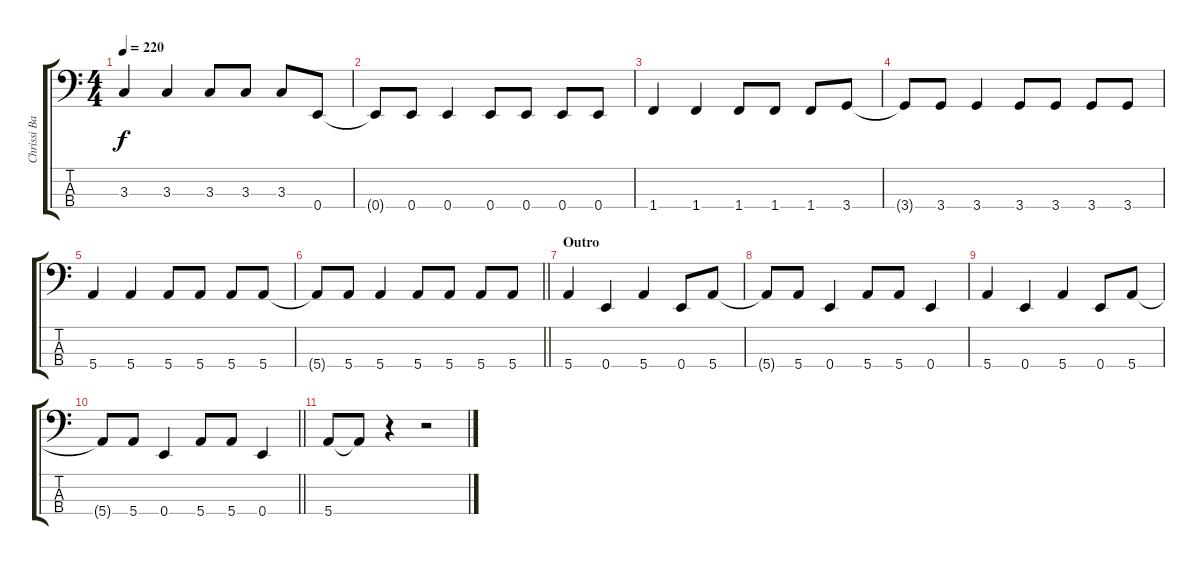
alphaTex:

\track ("Chrissi Bass" "Chrissi Ba") {instrument electricbassfinger}
\staff {score tabs}
\tuning (G2 D2 A1 E1) {hide}
\ts (4 4)
\tempo 220
\clef f4
\ks c
3.3.4{dy f} 3.3.4 3.3.8 3.3.8 3.3.8 0.4.8 |
0.4{t}.8 0.4.8 0.4.4 0.4.8 0.4.8 0.4.8 0.4.8 |
1.4.4 1.4.4 1.4.8 1.4.8 1.4.8 3.4.8 |
3.4{t}.8 3.4.8 3.4.4 3.4.8 3.4.8 3.4.8 3.4.8 |
5.4.4 5.4.4 5.4.8 5.4.8 5.4.8 5.4.8 |
\barLineRight lightlight
5.4{t}.8 5.4.8 5.4.4 5.4.8 5.4.8 5.4.8 5.4.8 |
\section ("" "Outro")
5.4.4 0.4.4 5.4.4 0.4.8 5.4.8 |
5.4{t}.8 5.4.8 0.4.4 5.4.8 5.4.8 0.4.4 |
5.4.4 0.4.4 5.4.4 0.4.8 5.4.8 |
\barLineRight lightlight
5.4{t}.8 5.4.8 0.4.4 5.4.8 5.4.8 0.4.4 |
5.4.8 5.4{t}.8 r.4 r.2
